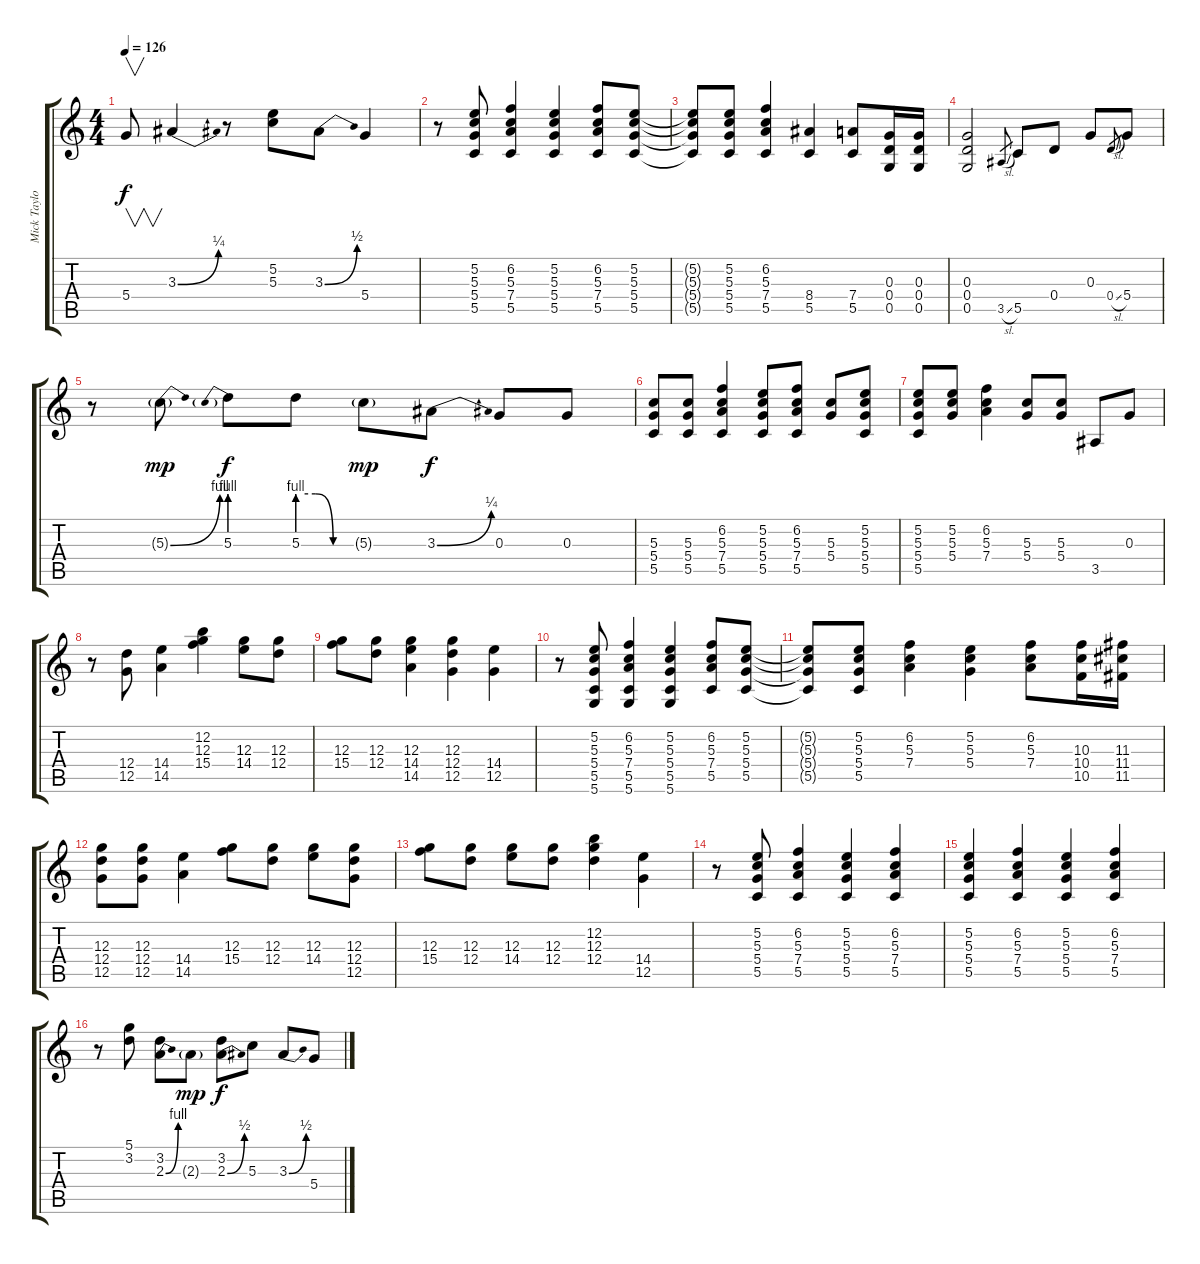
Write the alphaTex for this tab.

\track ("Mick Taylor" "Mick Taylo") {instrument electricguitarclean}
\staff {score tabs}
\tuning (D4 B3 G3 D3 G2 D2) {hide}
\ts (4 4)
\tempo 126
\clef g2
\ks c
5.4{t}.8{v dy f} 3.3{be (bend 0 0 60 1)}.4 r.8 (5.2 5.3).8 3.3{be (bend 0 0 60 2)}.8 5.4.4 |
r.8 (5.2 5.3 5.4 5.5).8 (6.2 5.3 7.4 5.5).4 (5.2 5.3 5.4 5.5).4 (6.2 5.3 7.4 5.5).8 (5.2 5.3 5.4 5.5).8 |
(5.2{t} 5.3{t} 5.4{t} 5.5{t}).8 (5.2 5.3 5.4 5.5).8 (6.2 5.3 7.4 5.5).4 (8.4 5.5).4 (7.4 5.5).8 (0.3 0.4 0.5).16 (0.3 0.4 0.5).16 |
(0.3 0.4 0.5).2 3.5{sl}.8{gr} 5.5.8 0.4.8 0.3.8 0.4{sl}.8{gr} 5.4.8 |
r.8 5.3{be (bend 0 0 60 4) g}.8{dy mp} 5.3{be (prebend 0 4 60 4)}.8{dy f} 5.3{be (custom 0 4 20 4 40 0 60 0)}.8 5.3{g}.8{dy mp} 3.3{be (bend 0 0 60 1)}.8{dy f} 0.3.8 0.3.8 |
(5.3 5.4 5.5).8 (5.3 5.4 5.5).8 (6.2 5.3 7.4 5.5).4 (5.2 5.3 5.4 5.5).8 (6.2 5.3 7.4 5.5).8 (5.3 5.4).8 (5.2 5.3 5.4 5.5).8 |
(5.2 5.3 5.4 5.5).8 (5.2 5.3 5.4).8 (6.2 5.3 7.4).4 (5.3 5.4).8 (5.3 5.4).8 3.5.8 0.3.8 |
r.8 (12.4 12.5).8 (14.4 14.5).4 (12.2 12.3 15.4).4 (12.3 14.4).8 (12.3 12.4).8 |
(12.3 15.4).8 (12.3 12.4).8 (12.3 14.4 14.5).4 (12.3 12.4 12.5).4 (14.4 12.5).4 |
r.8 (5.2 5.3 5.4 5.5 5.6).8 (6.2 5.3 7.4 5.5 5.6).4 (5.2 5.3 5.4 5.5 5.6).4 (6.2 5.3 7.4 5.5).8 (5.2 5.3 5.4 5.5).8 |
(5.2{t} 5.3{t} 5.4{t} 5.5{t}).8 (5.2 5.3 5.4 5.5).8 (6.2 5.3 7.4).4 (5.2 5.3 5.4).4 (6.2 5.3 7.4).8 (10.3 10.4 10.5).16 (11.3 11.4 11.5).16 |
(12.3 12.4 12.5).8 (12.3 12.4 12.5).8 (14.4 14.5).4 (12.3 15.4).8 (12.3 12.4).8 (12.3 14.4).8 (12.3 12.4 12.5).8 |
(12.3 15.4).8 (12.3 12.4).8 (12.3 14.4).8 (12.3 12.4).8 (12.2 12.3 12.4).4 (14.4 12.5).4 |
r.8 (5.2 5.3 5.4 5.5).8 (6.2 5.3 7.4 5.5).4 (5.2 5.3 5.4 5.5).4 (6.2 5.3 7.4 5.5).4 |
(5.2 5.3 5.4 5.5).4 (6.2 5.3 7.4 5.5).4 (5.2 5.3 5.4 5.5).4 (6.2 5.3 7.4 5.5).4 |
r.8 (5.1 3.2).8 (3.2 2.3{be (bend 0 0 60 4)}).8 2.3{g}.8{dy mp} (3.2 2.3{be (bend 0 0 60 2)}).8{dy f} 5.3.8 3.3{be (bend 0 0 60 2)}.8 5.4.8
